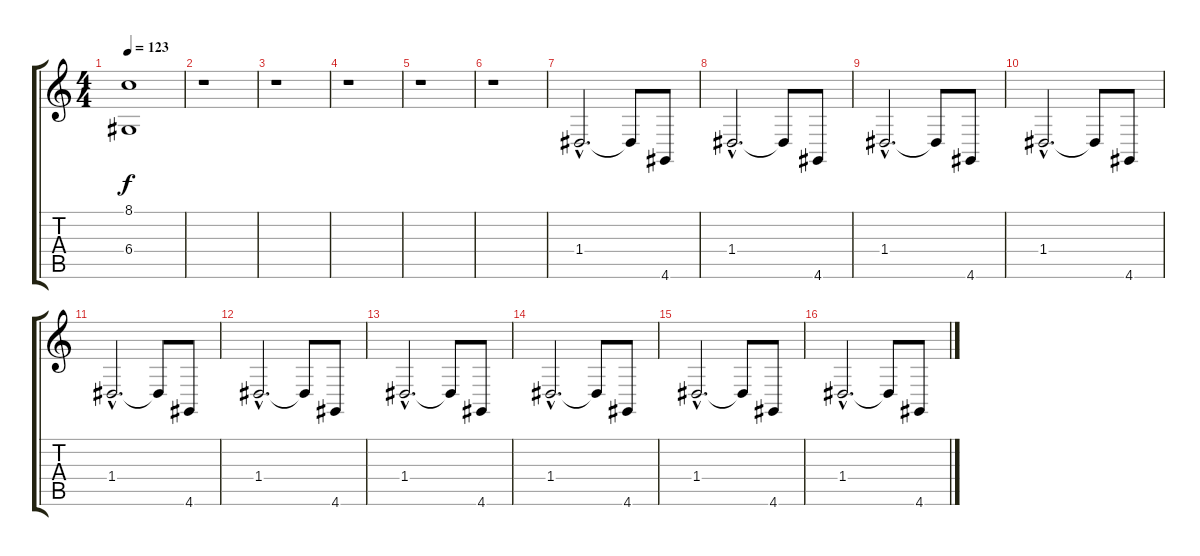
\track "" {instrument viola}
\staff {score tabs}
\tuning (E4 B3 G3 D3 A2 E2) {hide}
\ts (4 4)
\tempo 123
\clef g2
\ks c
(8.1 6.4).1{dy f} |
r.1 |
r.1 |
r.1 |
r.1 |
r.1 |
1.4{hac}.2{d} 1.4{t}.8 4.6.8 |
1.4{hac}.2{d} 1.4{t}.8 4.6.8 |
1.4{hac}.2{d} 1.4{t}.8 4.6.8 |
1.4{hac}.2{d} 1.4{t}.8 4.6.8 |
1.4{hac}.2{d} 1.4{t}.8 4.6.8 |
1.4{hac}.2{d} 1.4{t}.8 4.6.8 |
1.4{hac}.2{d} 1.4{t}.8 4.6.8 |
1.4{hac}.2{d} 1.4{t}.8 4.6.8 |
1.4{hac}.2{d} 1.4{t}.8 4.6.8 |
1.4{hac}.2{d} 1.4{t}.8 4.6.8
